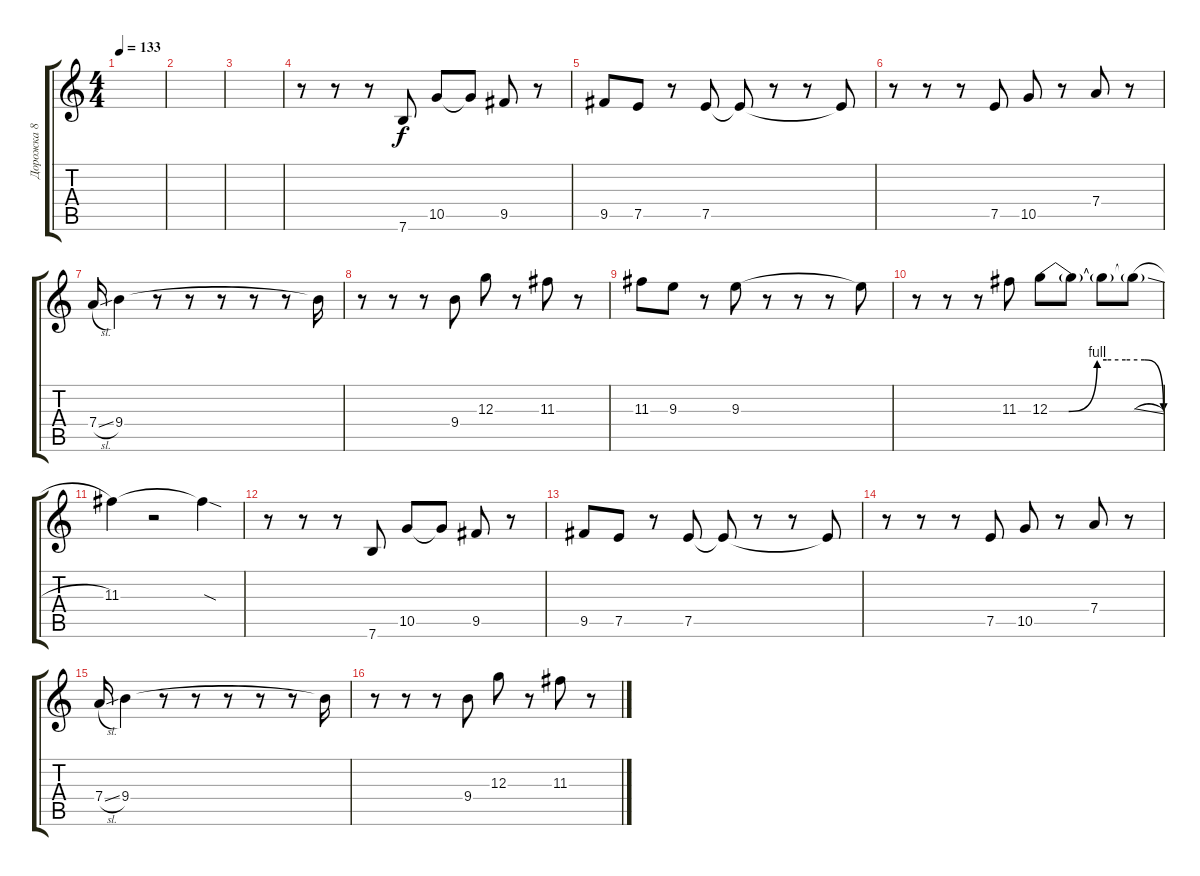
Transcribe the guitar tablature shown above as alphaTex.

\track ("Дорожка 8" "Дорожка 8") {instrument distortionguitar}
\staff {score tabs}
\tuning (E4 B3 G3 D3 A2 E2) {hide}
\ts (4 4)
\tempo 133
\clef g2
\ks c
|
|
|
r.8 r.8 r.8 7.6.8 10.5.8 10.5{t}.8 9.5.8 r.8 |
9.5.8 7.5.8 r.8 7.5.8 7.5{t}.8 r.8 r.8 7.5{t}.8 |
r.8 r.8 r.8 7.5.8 10.5.8 r.8 7.4.8 r.8 |
7.4{sl}.16 9.4.4 r.8 r.8 r.8 r.8 r.8 9.4{t}.16 |
r.8 r.8 r.8 9.4.8 12.3.8 r.8 11.3.8 r.8 |
11.3.8 9.3.8 r.8 9.3.8 r.8 r.8 r.8 9.3{t}.8 |
r.8 r.8 r.8 11.3.8 12.3{be (custom 0 0 10 0 25 4 30 4 40 4 50 4 60 0)}.8 12.3{t}.8 12.3{t}.8 12.3{sl t}.8 |
11.3.4 r.2 11.3{sod t}.4 |
r.8 r.8 r.8 7.6.8 10.5.8 10.5{t}.8 9.5.8 r.8 |
9.5.8 7.5.8 r.8 7.5.8 7.5{t}.8 r.8 r.8 7.5{t}.8 |
r.8 r.8 r.8 7.5.8 10.5.8 r.8 7.4.8 r.8 |
7.4{sl}.16 9.4.4 r.8 r.8 r.8 r.8 r.8 9.4{t}.16 |
r.8 r.8 r.8 9.4.8 12.3.8 r.8 11.3.8 r.8
